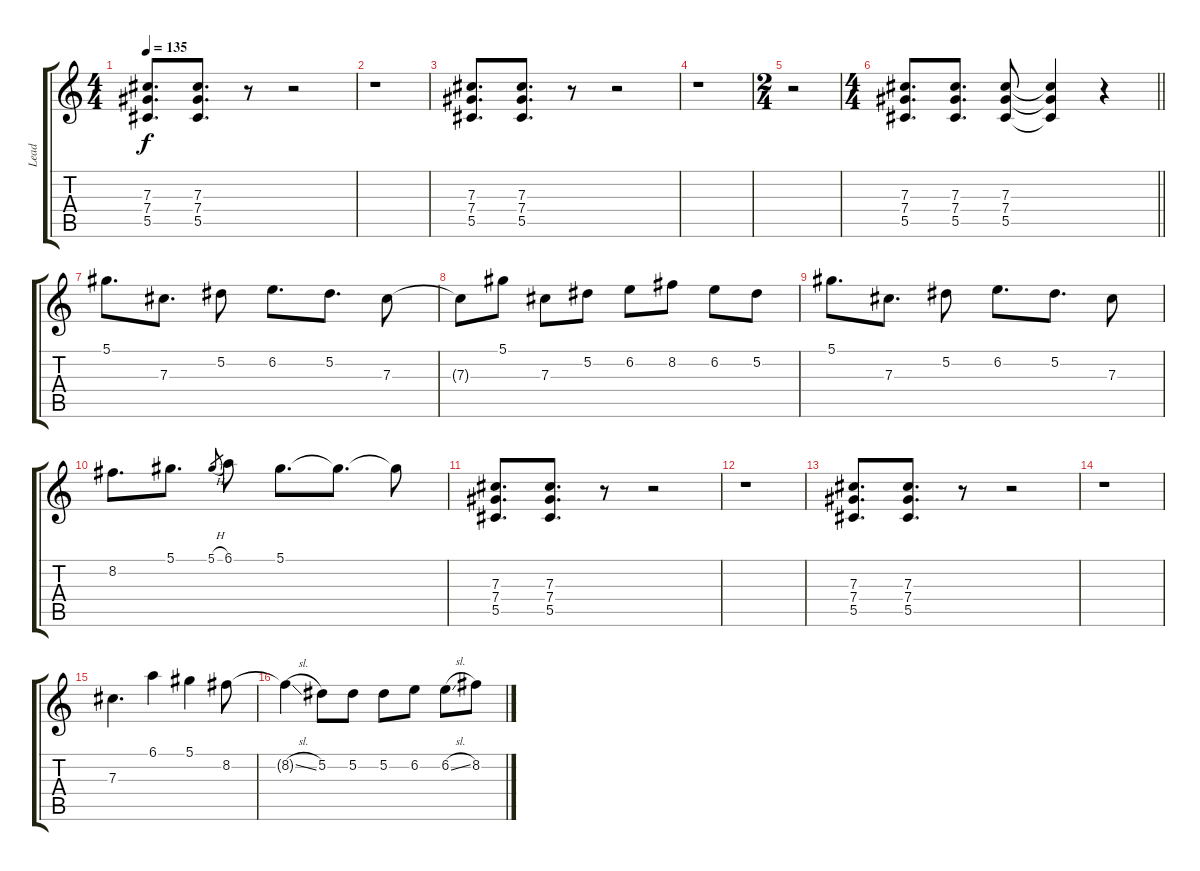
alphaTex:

\track ("Lead" "Lead") {instrument distortionguitar}
\staff {score tabs}
\tuning (Eb4 Bb3 Gb3 Db3 Ab2 Db2) {hide}
\ts (4 4)
\tempo 135
\clef g2
\ks c
(7.3 7.4 5.5).8{d dy f instrument distortionguitar} (7.3 7.4 5.5).8{d} r.8 r.2 |
r.1 |
(7.3 7.4 5.5).8{d} (7.3 7.4 5.5).8{d} r.8 r.2 |
r.1 |
\ts (2 4)
r.2 |
\ts (4 4)
\barLineRight lightlight
(7.3 7.4 5.5).8{d} (7.3 7.4 5.5).8{d} (7.3 7.4 5.5).8 (7.3{t} 7.4{t} 5.5{t}).4 r.4 |
5.1.8{d} 7.3.8{d} 5.2.8 6.2.8{d} 5.2.8{d} 7.3.8 |
7.3{t}.8 5.1.8 7.3.8 5.2.8 6.2.8 8.2.8 6.2.8 5.2.8 |
5.1.8{d} 7.3.8{d} 5.2.8 6.2.8{d} 5.2.8{d} 7.3.8 |
8.2.8{d} 5.1.8{d} 5.1{h}.8{gr} 6.1.8 5.1.8{d} 5.1{t}.8{d} 5.1{t}.8 |
(7.3 7.4 5.5).8{d} (7.3 7.4 5.5).8{d} r.8 r.2 |
r.1 |
(7.3 7.4 5.5).8{d} (7.3 7.4 5.5).8{d} r.8 r.2 |
r.1 |
7.3.4{d} 6.1.4 5.1.4 8.2.8 |
8.2{sl t}.4 5.2.8 5.2.8 5.2.8 6.2.8 6.2{sl}.8 8.2.8
